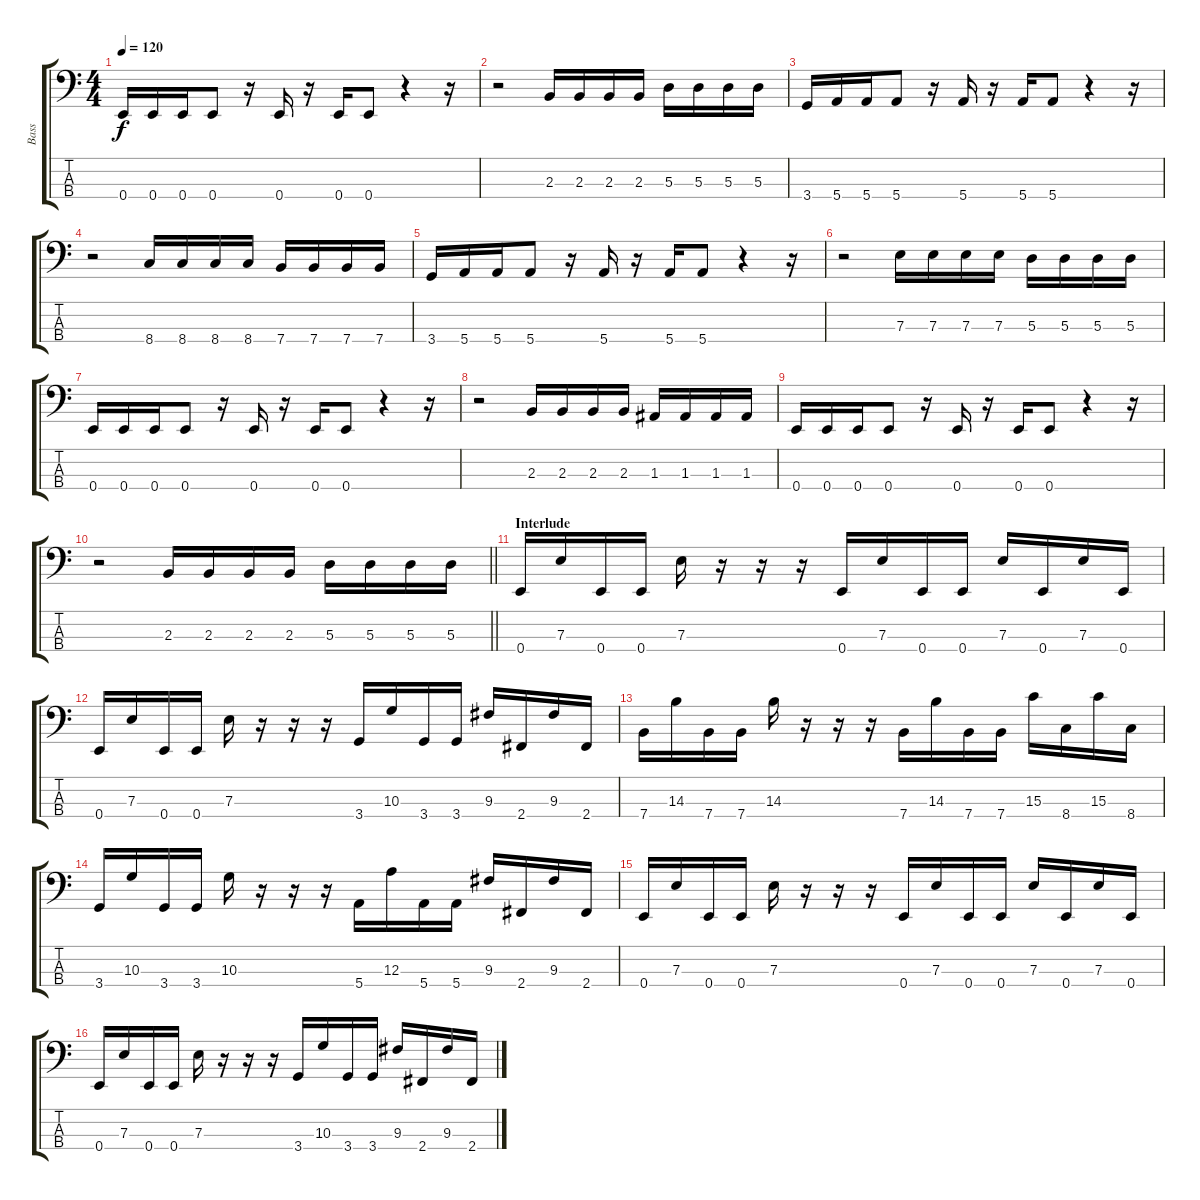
\track ("Bass" "Bass") {instrument electricbassfinger}
\staff {score tabs}
\tuning (G2 D2 A1 E1) {hide}
\ts (4 4)
\tempo 120
\clef f4
\ks c
0.4.16{dy f} 0.4.16 0.4.16 0.4.8 r.16 0.4.16 r.16 0.4.16 0.4.8 r.4 r.16 |
r.2 2.3.16 2.3.16 2.3.16 2.3.16 5.3.16 5.3.16 5.3.16 5.3.16 |
3.4.16 5.4.16 5.4.16 5.4.8 r.16 5.4.16 r.16 5.4.16 5.4.8 r.4 r.16 |
r.2 8.4.16 8.4.16 8.4.16 8.4.16 7.4.16 7.4.16 7.4.16 7.4.16 |
3.4.16 5.4.16 5.4.16 5.4.8 r.16 5.4.16 r.16 5.4.16 5.4.8 r.4 r.16 |
r.2 7.3.16 7.3.16 7.3.16 7.3.16 5.3.16 5.3.16 5.3.16 5.3.16 |
0.4.16 0.4.16 0.4.16 0.4.8 r.16 0.4.16 r.16 0.4.16 0.4.8 r.4 r.16 |
r.2 2.3.16 2.3.16 2.3.16 2.3.16 1.3.16 1.3.16 1.3.16 1.3.16 |
0.4.16 0.4.16 0.4.16 0.4.8 r.16 0.4.16 r.16 0.4.16 0.4.8 r.4 r.16 |
\barLineRight lightlight
r.2 2.3.16 2.3.16 2.3.16 2.3.16 5.3.16 5.3.16 5.3.16 5.3.16 |
\section ("" "Interlude")
0.4.16 7.3.16 0.4.16 0.4.16 7.3.16 r.16 r.16 r.16 0.4.16 7.3.16 0.4.16 0.4.16 7.3.16 0.4.16 7.3.16 0.4.16 |
0.4.16 7.3.16 0.4.16 0.4.16 7.3.16 r.16 r.16 r.16 3.4.16 10.3.16 3.4.16 3.4.16 9.3.16 2.4.16 9.3.16 2.4.16 |
7.4.16 14.3.16 7.4.16 7.4.16 14.3.16 r.16 r.16 r.16 7.4.16 14.3.16 7.4.16 7.4.16 15.3.16 8.4.16 15.3.16 8.4.16 |
3.4.16 10.3.16 3.4.16 3.4.16 10.3.16 r.16 r.16 r.16 5.4.16 12.3.16 5.4.16 5.4.16 9.3.16 2.4.16 9.3.16 2.4.16 |
0.4.16 7.3.16 0.4.16 0.4.16 7.3.16 r.16 r.16 r.16 0.4.16 7.3.16 0.4.16 0.4.16 7.3.16 0.4.16 7.3.16 0.4.16 |
0.4.16 7.3.16 0.4.16 0.4.16 7.3.16 r.16 r.16 r.16 3.4.16 10.3.16 3.4.16 3.4.16 9.3.16 2.4.16 9.3.16 2.4.16
